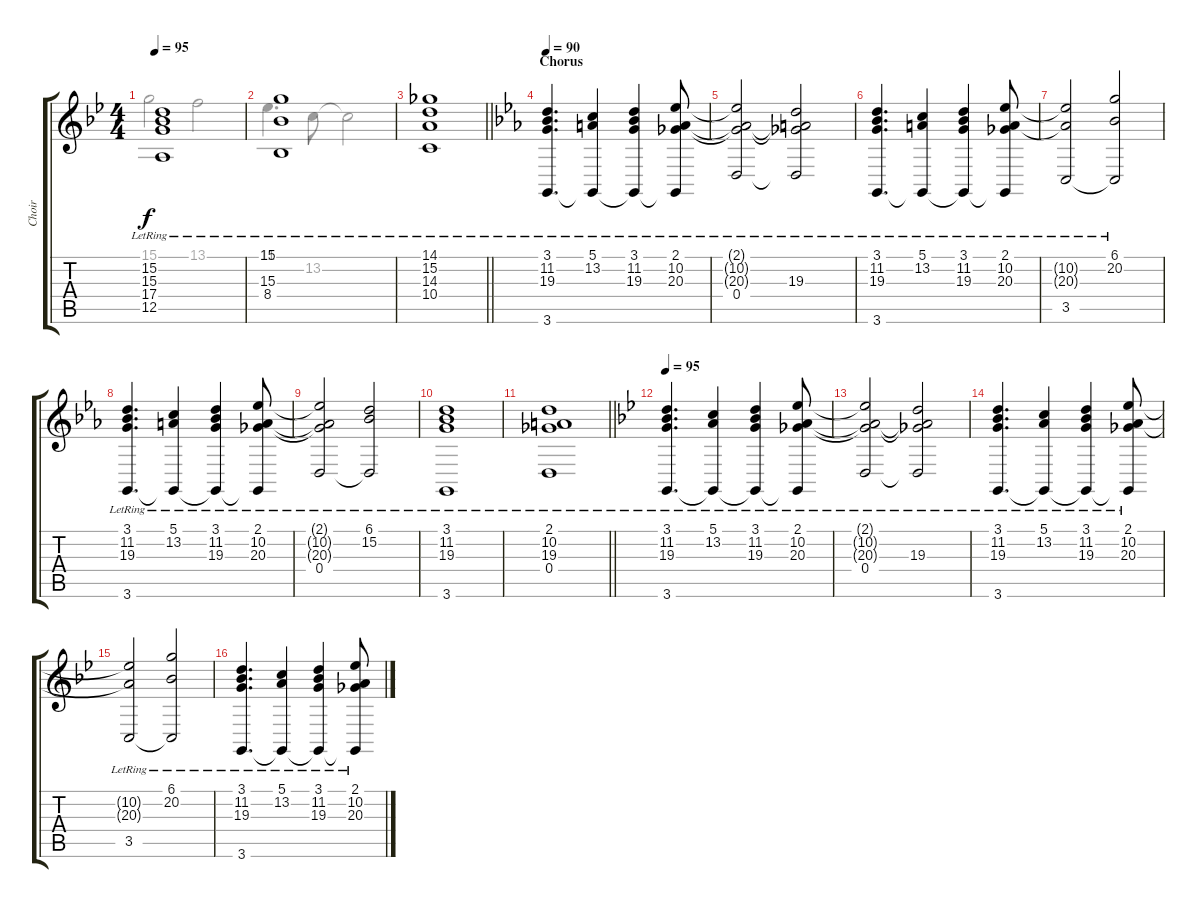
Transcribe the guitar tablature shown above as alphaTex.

\track ("Choir" "Choir") {instrument choiraahs}
\staff {score tabs}
\tuning (E4 B3 G3 D3 A2 E2) {hide}
\voice
\ts (4 4)
\tempo 95
\clef g2
\ks gminor
(15.2{lr} 15.3{lr} 17.4{lr} 12.5{lr}).1{dy f} |
(15.1{lr} 15.3{lr} 8.4{lr}).1 |
\barLineRight lightlight
(14.1{lr} 15.2{lr} 14.3{lr} 10.4{lr}).1 |
\section ("" "Chorus")
\tempo 90
\ks cminor
(3.1{lr} 11.2{lr} 19.3{lr} 3.6{lr}).4{d volume 9} (5.1{lr} 13.2{lr} 3.6{t}).4 (3.1{lr} 11.2{lr} 19.3{lr} 3.6{t}).4 (2.1{lr} 10.2{lr} 20.3{lr} 3.6{t}).8 |
(2.1{t} 10.2{t} 20.3{t} 0.4{lr}).2 (2.1{t} 10.2{t} 19.3{lr} 0.4{t}).2 |
(3.1{lr} 11.2{lr} 19.3{lr} 3.6{lr}).4{d} (5.1{lr} 13.2{lr} 3.6{t}).4 (3.1{lr} 11.2{lr} 19.3{lr} 3.6{t}).4 (2.1{lr} 10.2{lr} 20.3{lr} 3.6{t}).8 |
(10.2{t} 20.3{t} 3.5{lr}).2 (6.1{lr} 20.2{lr} 3.5{t}).2 |
(3.1{lr} 11.2{lr} 19.3{lr} 3.6{lr}).4{d} (5.1{lr} 13.2{lr} 3.6{t}).4 (3.1{lr} 11.2{lr} 19.3{lr} 3.6{t}).4 (2.1{lr} 10.2{lr} 20.3{lr} 3.6{t}).8 |
(2.1{t} 10.2{t} 20.3{t} 0.4{lr}).2 (6.1{lr} 15.2{lr} 0.4{t}).2 |
(3.1{lr} 11.2{lr} 19.3{lr} 3.6{lr}).1 |
\barLineRight lightlight
(2.1{lr} 10.2{lr} 19.3{lr} 0.4{lr}).1 |
\tempo 95
\ks gminor
(3.1{lr} 11.2{lr} 19.3{lr} 3.6{lr}).4{d} (5.1{lr} 13.2{lr} 3.6{t}).4 (3.1{lr} 11.2{lr} 19.3{lr} 3.6{t}).4 (2.1{lr} 10.2{lr} 20.3{lr} 3.6{t}).8 |
(2.1{t} 10.2{t} 20.3{t} 0.4{lr}).2 (2.1{t} 10.2{t} 19.3{lr} 0.4{t}).2 |
(3.1{lr} 11.2{lr} 19.3{lr} 3.6{lr}).4{d} (5.1{lr} 13.2{lr} 3.6{t}).4 (3.1{lr} 11.2{lr} 19.3{lr} 3.6{t}).4 (2.1{lr} 10.2{lr} 20.3{lr} 3.6{t}).8 |
(10.2{t} 20.3{t} 3.5{lr}).2 (6.1{lr} 20.2{lr} 3.5{t}).2 |
(3.1{lr} 11.2{lr} 19.3{lr} 3.6{lr}).4{d} (5.1{lr} 13.2{lr} 3.6{t}).4 (3.1{lr} 11.2{lr} 19.3{lr} 3.6{t}).4 (2.1{lr} 10.2{lr} 20.3{lr} 3.6{t}).8
\voice
\clef g2
\ottava regular
\simile none
\ks gminor
15.1.2{dy f} 13.1.2 |
11.1.4{d} 13.2.8 13.2{t}.2 |
\barLineRight lightlight
|
\ks cminor
|
|
|
|
|
|
|
\barLineRight lightlight
|
\ks gminor
|
|
|
|
